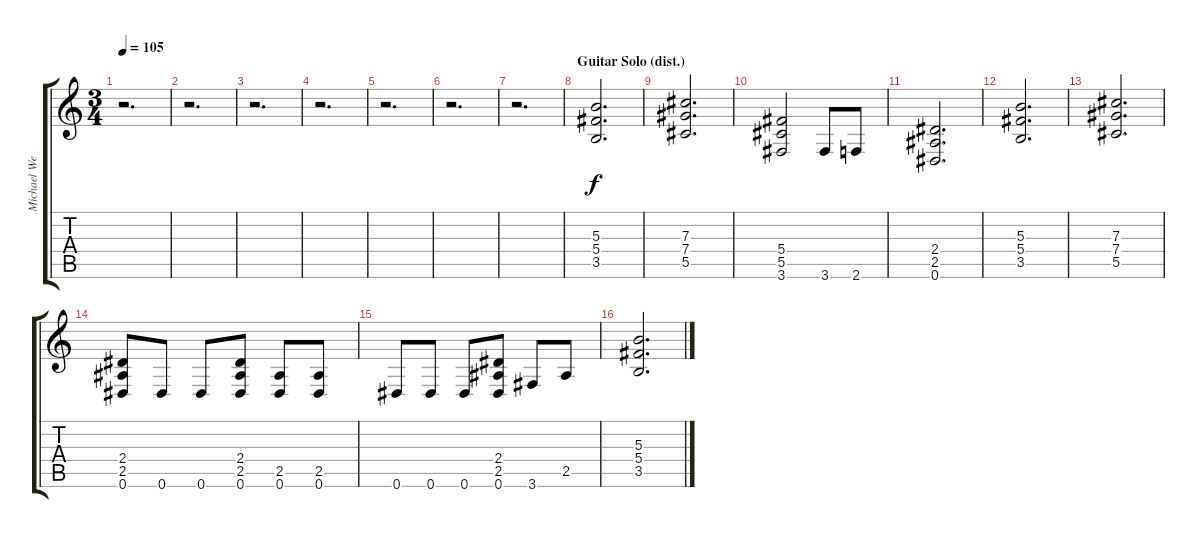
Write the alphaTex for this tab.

\track ("Michael Weikath" "Michael We") {instrument distortionguitar}
\staff {score tabs}
\tuning (Eb4 Bb3 Gb3 Db3 Ab2 Eb2) {hide}
\ts (3 4)
\tempo 105
\clef g2
\ks c
r.2{d dy f} |
r.2{d} |
r.2{d} |
r.2{d} |
r.2{d} |
r.2{d} |
r.2{d} |
\section ("" "Guitar Solo (dist.)")
(5.3 5.4 3.5).2{d volume 12} |
(7.3 7.4 5.5).2{d} |
(5.4 5.5 3.6).2 3.6.8 2.6.8 |
(2.4 2.5 0.6).2{d} |
(5.3 5.4 3.5).2{d} |
(7.3 7.4 5.5).2{d} |
(2.4 2.5 0.6).8 0.6.8 0.6.8 (2.4 2.5 0.6).8 (2.5 0.6).8 (2.5 0.6).8 |
0.6.8 0.6.8 0.6.8 (2.4 2.5 0.6).8 3.6.8 2.5.8 |
(5.3 5.4 3.5).2{d}
